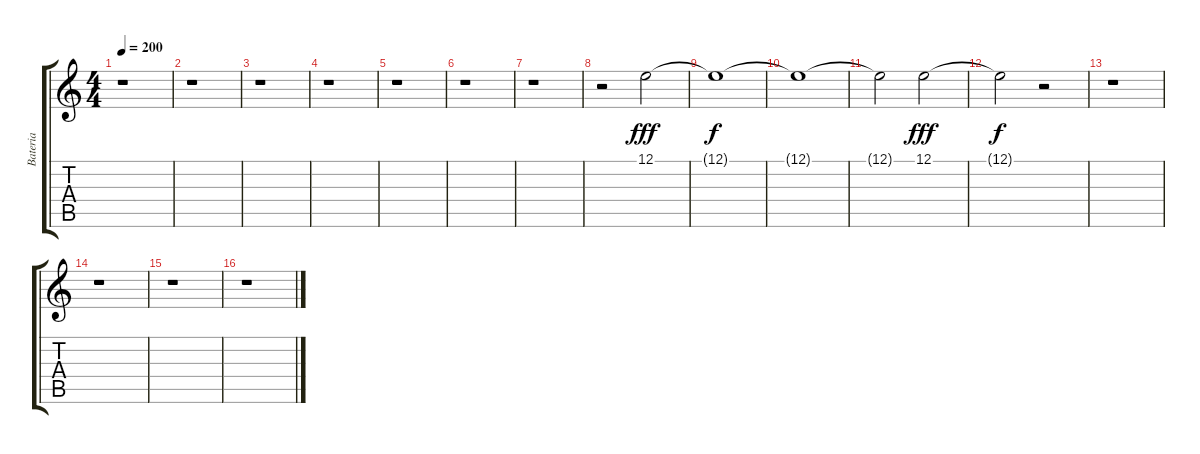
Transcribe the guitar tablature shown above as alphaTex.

\track ("Bateria" "Bateria") {instrument trumpet}
\staff {score tabs}
\tuning (E4 B3 G3 D3 A2 E2) {hide}
\ts (4 4)
\tempo 200
\clef g2
\ks c
r.1{dy f} |
r.1 |
r.1 |
r.1 |
r.1 |
r.1 |
r.1 |
r.2 12.1.2{dy fff} |
12.1{t}.1{dy f} |
12.1{t}.1 |
12.1{t}.2 12.1.2{dy fff} |
12.1{t}.2{dy f} r.2 |
r.1 |
r.1 |
r.1 |
r.1
